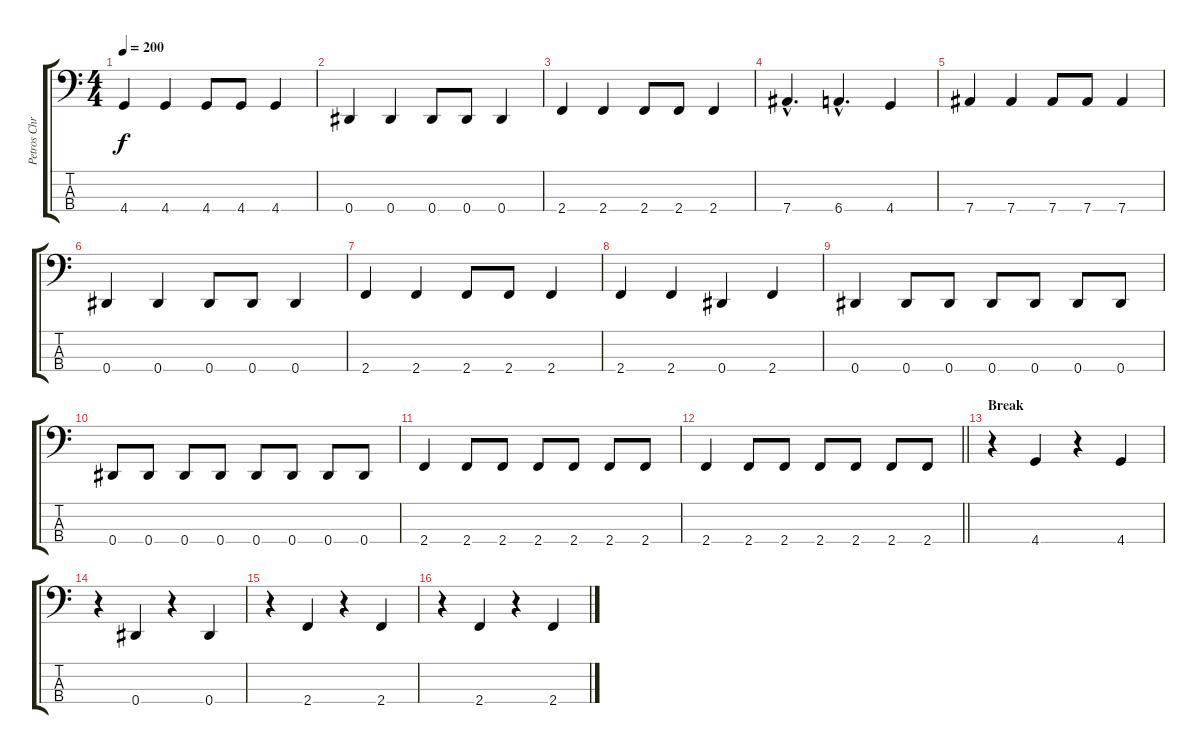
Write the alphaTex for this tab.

\track ("Petros Christo - Bass" "Petros Chr") {instrument electricbassfinger}
\staff {score tabs}
\tuning (Gb2 Db2 Ab1 Eb1) {hide}
\ts (4 4)
\tempo 200
\clef f4
\ks c
4.4.4{dy f} 4.4.4 4.4.8 4.4.8 4.4.4 |
0.4.4 0.4.4 0.4.8 0.4.8 0.4.4 |
2.4.4 2.4.4 2.4.8 2.4.8 2.4.4 |
7.4{hac}.4{d} 6.4{hac}.4{d} 4.4.4 |
7.4.4 7.4.4 7.4.8 7.4.8 7.4.4 |
0.4.4 0.4.4 0.4.8 0.4.8 0.4.4 |
2.4.4 2.4.4 2.4.8 2.4.8 2.4.4 |
2.4.4 2.4.4 0.4.4 2.4.4 |
0.4.4 0.4.8 0.4.8 0.4.8 0.4.8 0.4.8 0.4.8 |
0.4.8 0.4.8 0.4.8 0.4.8 0.4.8 0.4.8 0.4.8 0.4.8 |
2.4.4 2.4.8 2.4.8 2.4.8 2.4.8 2.4.8 2.4.8 |
\barLineRight lightlight
2.4.4 2.4.8 2.4.8 2.4.8 2.4.8 2.4.8 2.4.8 |
\section ("" "Break")
r.4 4.4.4 r.4 4.4.4 |
r.4 0.4.4 r.4 0.4.4 |
r.4 2.4.4 r.4 2.4.4 |
r.4 2.4.4 r.4 2.4.4
